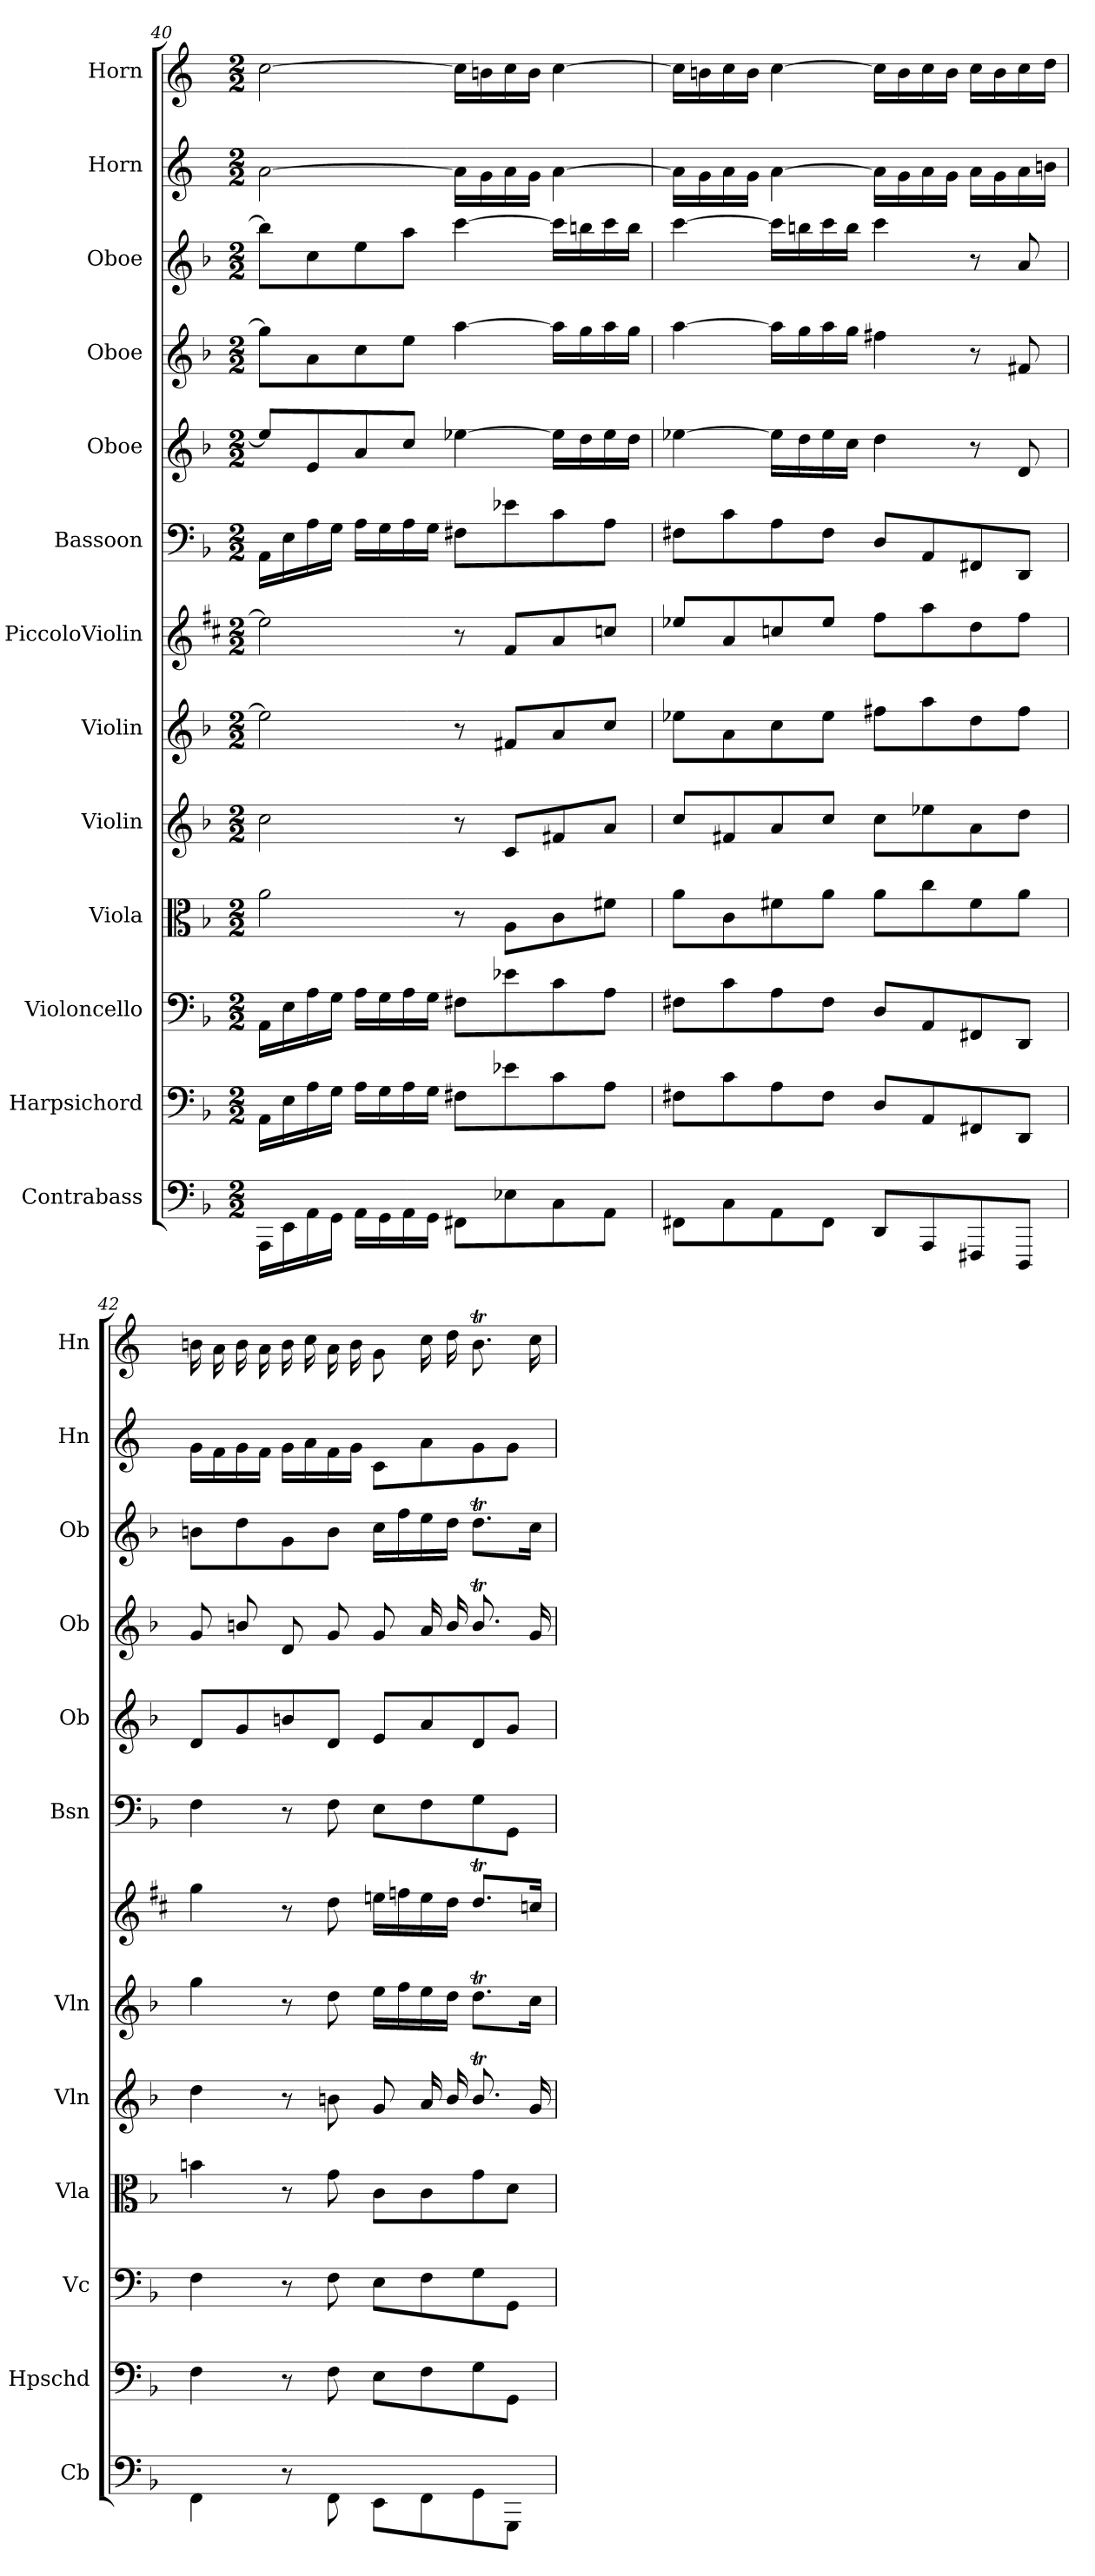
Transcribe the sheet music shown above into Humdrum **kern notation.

**kern	**kern	**kern	**kern	**kern	**kern	**kern	**kern	**kern	**kern	**kern	**kern	**kern
*part13	*part12	*part11	*part10	*part9	*part8	*part7	*part6	*part5	*part4	*part3	*part2	*part1
*staff13	*staff12	*staff11	*staff10	*staff9	*staff8	*staff7	*staff6	*staff5	*staff4	*staff3	*staff2	*staff1
*I"Contrabass	*I"Harpsichord	*I"Violoncello	*I"Viola	*I"Violin	*I"Violin	*I"PiccoloViolin	*I"Bassoon	*I"Oboe	*I"Oboe	*I"Oboe	*I"Horn	*I"Horn
*I'Cb	*I'Hpschd	*I'Vc	*I'Vla	*I'Vln	*I'Vln	*	*I'Bsn	*I'Ob	*I'Ob	*I'Ob	*I'Hn	*I'Hn
*clefF4	*clefF4	*clefF4	*clefC3	*clefG2	*clefG2	*clefG2	*clefF4	*clefG2	*clefG2	*clefG2	*clefG2	*clefG2
*k[b-]	*k[b-]	*k[b-]	*k[b-]	*k[b-]	*k[b-]	*k[f#c#]	*k[b-]	*k[b-]	*k[b-]	*k[b-]	*k[]	*k[]
*M2/2	*M2/2	*M2/2	*M2/2	*M2/2	*M2/2	*M2/2	*M2/2	*M2/2	*M2/2	*M2/2	*M2/2	*M2/2
=40	=40	=40	=40	=40	=40	=40	=40	=40	=40	=40	=40	=40
16AAA\LL	16AA\LL	16AA\LL	2a\	2cc\	2ee\]	2ee\]	16AA\LL	8ee/L]	8gg\L]	8bb\L]	[2a\	[2cc\
16EE\	16E\	16E\	.	.	.	.	16E\	.	.	.	.	.
16AA\	16A\	16A\	.	.	.	.	16A\	8e/	8a\	8cc\	.	.
16GG\JJ	16G\JJ	16G\JJ	.	.	.	.	16G\JJ	.	.	.	.	.
16AA\LL	16A\LL	16A\LL	.	.	.	.	16A\LL	8a/	8cc\	8ee\	.	.
16GG\	16G\	16G\	.	.	.	.	16G\	.	.	.	.	.
16AA\	16A\	16A\	.	.	.	.	16A\	8cc/J	8ee\J	8aa\J	.	.
16GG\JJ	16G\JJ	16G\JJ	.	.	.	.	16G\JJ	.	.	.	.	.
8FF#X\L	8F#X\L	8F#X\L	8r	8r	8r	8r	8F#X\L	[4ee-X\	[4aa\	[4ccc\	16a\LL]	16cc\LL]
.	.	.	.	.	.	.	.	.	.	.	16g\	16bn\
8E-X\	8e-X\	8e-X\	8A\L	8c/L	8f#X/L	8f#/L	8e-X\	.	.	.	16a\	16cc\
.	.	.	.	.	.	.	.	.	.	.	16g\JJ	16b\JJ
8C\	8c\	8c\	8c\	8f#X/	8a/	8a/	8c\	16ee-\LL]	16aa\LL]	16ccc\LL]	[4a\	[4cc\
.	.	.	.	.	.	.	.	16dd\	16gg\	16bbn\	.	.
8AA\J	8A\J	8A\J	8f#X\J	8a/J	8cc/J	8ccn/J	8A\J	16ee-\	16aa\	16ccc\	.	.
.	.	.	.	.	.	.	.	16dd\JJ	16gg\JJ	16bb\JJ	.	.
=41	=41	=41	=41	=41	=41	=41	=41	=41	=41	=41	=41	=41
8FF#X\L	8F#X\L	8F#X\L	8a\L	8cc/L	8ee-X\L	8ee-X/L	8F#X\L	[4ee-X\	[4aa\	[4ccc\	16a\LL]	16cc\LL]
.	.	.	.	.	.	.	.	.	.	.	16g\	16bn\
8C\	8c\	8c\	8c\	8f#X/	8a\	8a/	8c\	.	.	.	16a\	16cc\
.	.	.	.	.	.	.	.	.	.	.	16g\JJ	16b\JJ
8AA\	8A\	8A\	8f#X\	8a/	8cc\	8ccn/	8A\	16ee-\LL]	16aa\LL]	16ccc\LL]	[4a\	[4cc\
.	.	.	.	.	.	.	.	16dd\	16gg\	16bbn\	.	.
8FF#\J	8F#\J	8F#\J	8a\J	8cc/J	8ee-\J	8ee-/J	8F#\J	16ee-\	16aa\	16ccc\	.	.
.	.	.	.	.	.	.	.	16cc\JJ	16gg\JJ	16bb\JJ	.	.
8DD/L	8D/L	8D/L	8a\L	8cc\L	8ff#X\L	8ff#\L	8D/L	4dd\	4ff#X\	4ccc\	16a\LL]	16cc\LL]
.	.	.	.	.	.	.	.	.	.	.	16g\	16b\
8AAA/	8AA/	8AA/	8cc\	8ee-X\	8aa\	8aa\	8AA/	.	.	.	16a\	16cc\
.	.	.	.	.	.	.	.	.	.	.	16g\JJ	16b\JJ
8FFF#X/	8FF#X/	8FF#X/	8f#\	8a\	8dd\	8dd\	8FF#X/	8r	8r	8r	16a\LL	16cc\LL
.	.	.	.	.	.	.	.	.	.	.	16g\	16b\
8DDD/J	8DD/J	8DD/J	8a\J	8dd\J	8ff#\J	8ff#\J	8DD/J	8d/	8f#X/	8a/	16a\	16cc\
.	.	.	.	.	.	.	.	.	.	.	16bn\JJ	16dd\JJ
=42	=42	=42	=42	=42	=42	=42	=42	=42	=42	=42	=42	=42
4FF\	4F\	4F\	4bn\	4dd\	4gg\	4gg\	4F\	8d/L	8g/	8bn\L	16g\LL	16bn\
.	.	.	.	.	.	.	.	.	.	.	16f\	16a\
.	.	.	.	.	.	.	.	8g/	8bn/	8dd\	16g\	16b\
.	.	.	.	.	.	.	.	.	.	.	16f\JJ	16a\
8r	8r	8r	8r	8r	8r	8r	8r	8bn/	8d/	8g\	16g\LL	16b\
.	.	.	.	.	.	.	.	.	.	.	16a\	16cc\
8FF\	8F\	8F\	8g\	8bn\	8dd\	8dd\	8F\	8d/J	8g/	8b\J	16f\	16a\
.	.	.	.	.	.	.	.	.	.	.	16g\JJ	16b\
8EE\L	8E\L	8E\L	8c\L	8g/	16ee\LL	16een\LL	8E\L	8e/L	8g/	16cc\LL	8c\L	8g\
.	.	.	.	.	16ff\	16ffn\	.	.	.	16ff\	.	.
8FF\	8F\	8F\	8c\	16a/	16ee\	16ee\	8F\	8a/	16a/	16ee\	8a\	16cc\
.	.	.	.	16b/	16dd\JJ	16dd\JJ	.	.	16b/	16dd\JJ	.	16dd\
8GG\	8G\	8G\	8g\	8.bt/	8.ddT\L	8.ddT/L	8G\	8d/	8.bt/	8.ddT\L	8g\	8.bt\
8GGG\J	8GG\J	8GG\J	8d\J	.	.	.	8GG\J	8g/J	.	.	8g\J	.
.	.	.	.	16g/	16cc\Jk	16ccn/Jk	.	.	16g/	16cc\Jk	.	16cc\
=	=	=	=	=	=	=	=	=	=	=	=	=
*-	*-	*-	*-	*-	*-	*-	*-	*-	*-	*-	*-	*-
